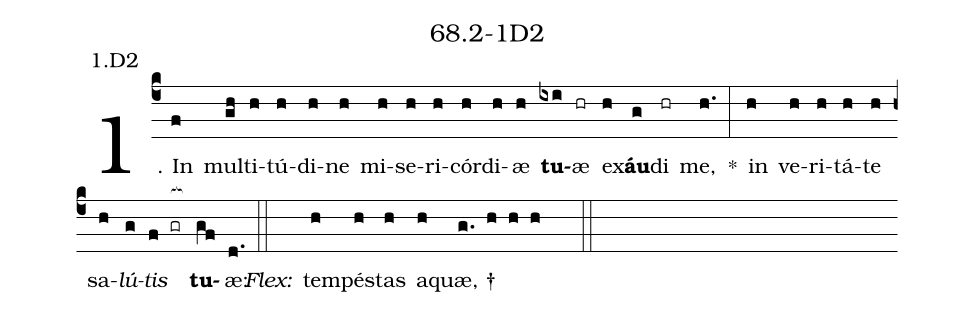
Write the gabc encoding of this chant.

name: 68.2-1D2;
annotation: 1.D2;
%%
(c4)1. In(f) mul(gh)ti(h)tú(h)di(h)ne(h) mi(h)se(h)ri(h)cór(h)di(h)æ(h) <b>tu</b>(ixi)æ(hr) ex(h)<b>áu</b>(g)di(hr) me,(h.) *(:) in(h) ve(h)ri(h)tá(h)te(h) sa(h)<i>lú</i>(g)<i>tis</i>(f gr[ocb:1{]) <b>tu</b>(gf[ocb:0}])æ:(d.) (::)
<i>Flex:</i>()  tem(h)pés(h)tas(h) a(h)quæ, †(g. h h h  ::)

%E(h) u(h) o(g) u(f) a(gf) e.(d.) (::)
